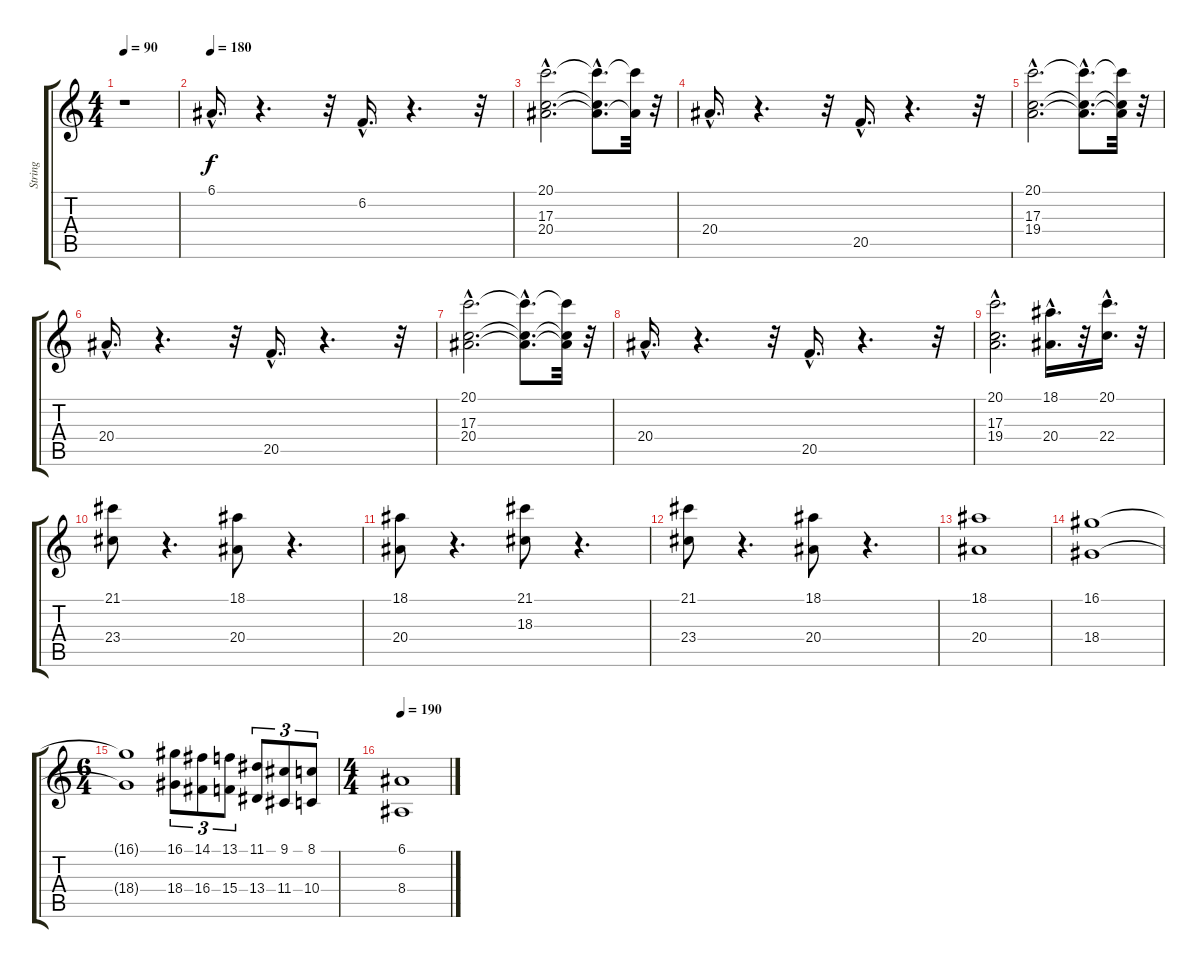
\track ("String" "String") {instrument stringensemble1}
\staff {score tabs}
\tuning (E4 B3 G3 D3 A2 E2) {hide}
\ts (4 4)
\tempo 90
\clef g2
\ks c
r.1{dy f} |
\tempo 180
6.1{hac}.16{d} r.4{d} r.32 6.2{hac}.16{d} r.4{d} r.32 |
(20.1{hac} 17.3{hac} 20.4{hac}).2{d} (20.1{hac t} 17.3{t} 20.4{hac t}).8{d} (20.1{t} 20.4{t}).32 r.32 |
20.4{hac}.16{d} r.4{d} r.32 20.5{hac}.16{d} r.4{d} r.32 |
(20.1{hac} 17.3{hac} 19.4{hac}).2{d} (20.1{hac t} 17.3{hac t} 19.4{hac t}).8{d} (20.1{t} 17.3{t} 19.4{t}).32 r.32 |
20.4{hac}.16{d} r.4{d} r.32 20.5{hac}.16{d} r.4{d} r.32 |
(20.1{hac} 17.3{hac} 20.4{hac}).2{d} (20.1{hac t} 17.3{hac t} 20.4{hac t}).8{d} (20.1{t} 17.3{t} 20.4{t}).32 r.32 |
20.4{hac}.16{d} r.4{d} r.32 20.5{hac}.16{d} r.4{d} r.32 |
(20.1{hac} 17.3{hac} 19.4{hac}).2{d} (18.1{hac} 20.4{hac}).16{d volume 14} r.32 (20.1{hac} 22.4{hac}).16{d} r.32 |
(21.1 23.4).8 r.4{d} (18.1 20.4).8 r.4{d} |
(18.1 20.4).8 r.4{d} (21.1 18.3).8 r.4{d} |
(21.1 23.4).8 r.4{d} (18.1 20.4).8 r.4{d} |
(18.1 20.4).1 |
(16.1 18.4).1 |
\ts (6 4)
(16.1{t} 18.4{t}).1 (16.1 18.4).8{tu (3 2)} (14.1 16.4).8{tu (3 2)} (13.1 15.4).8{tu (3 2)} (11.1 13.4).8{tu (3 2)} (9.1 11.4).8{tu (3 2)} (8.1 10.4).8{tu (3 2)} |
\ts (4 4)
\tempo 190
(6.1 8.4).1{volume 11}
